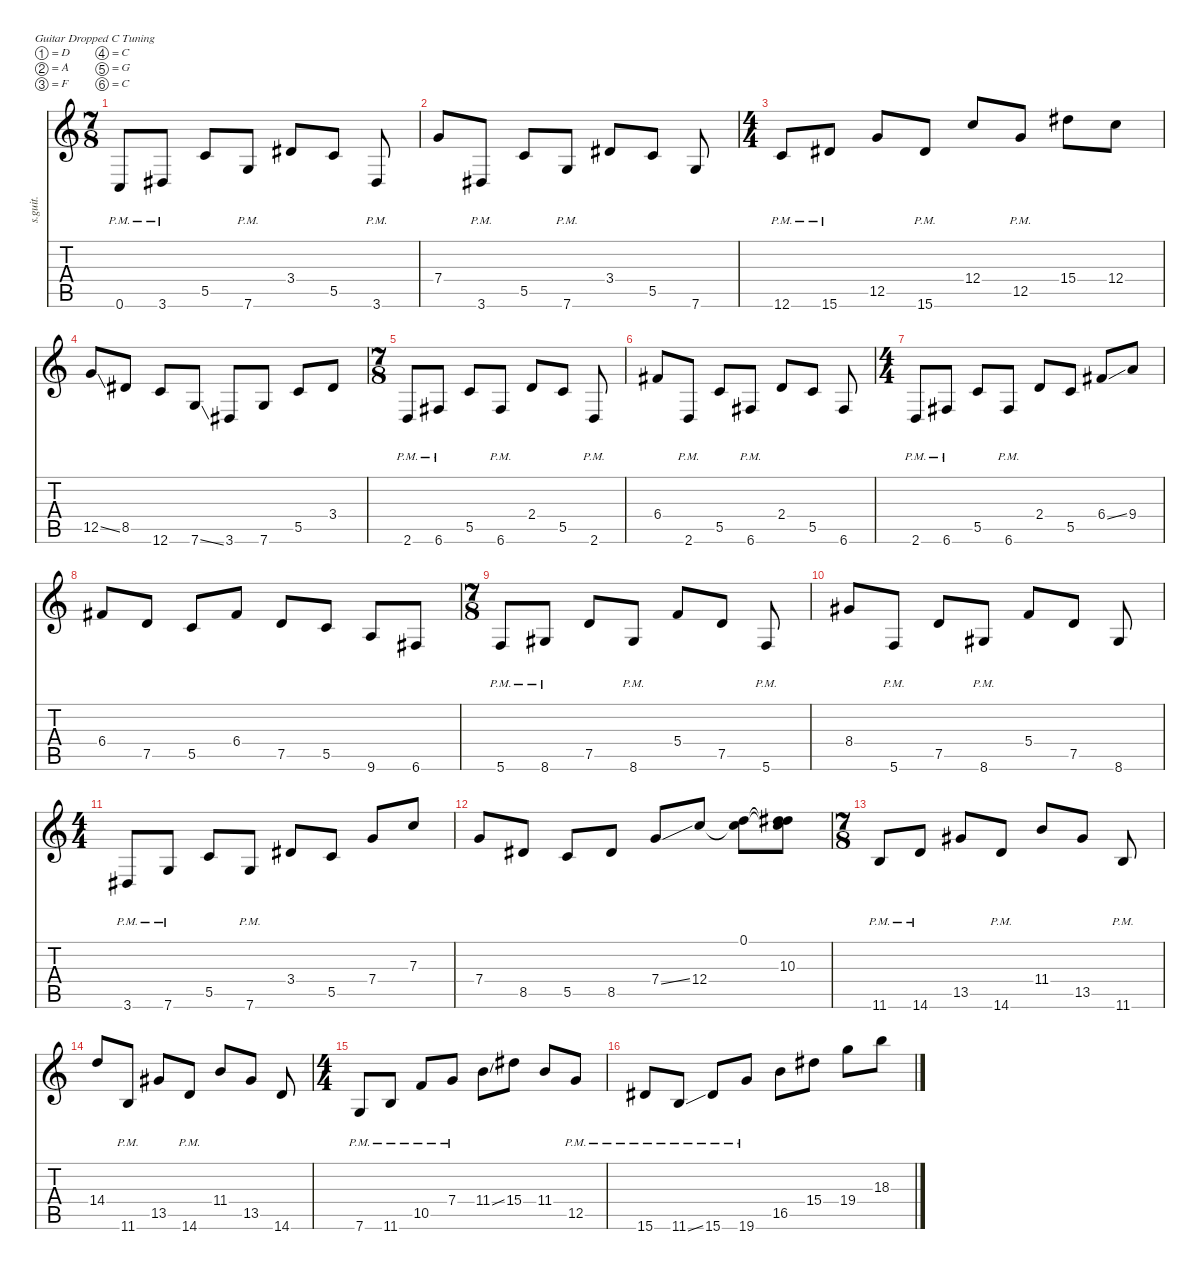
\defaultSystemsLayout 4
\hideDynamics
\bracketExtendMode nobrackets
\track ("Jake Bowen" "s.guit.") {instrument distortionguitar}
\staff {score tabs}
\tuning (D4 A3 F3 C3 G2 C2)
\ts (7 8)
\beaming (8 2 2 2 2)
\tempo (213 hide)
\clef g2
\ks c
0.6{pm}.8{lyrics (0 "") lyrics (1 "") lyrics (2 "") lyrics (3 "") lyrics (4 "") dy mf} 3.6{pm acc #}.8{lyrics (0 "") lyrics (1 "") lyrics (2 "") lyrics (3 "") lyrics (4 "")} 5.5.8{lyrics (0 "") lyrics (1 "") lyrics (2 "") lyrics (3 "") lyrics (4 "")} 7.6{pm}.8{lyrics (0 "") lyrics (1 "") lyrics (2 "") lyrics (3 "") lyrics (4 "")} 3.4{acc #}.8{lyrics (0 "") lyrics (1 "") lyrics (2 "") lyrics (3 "") lyrics (4 "")} 5.5.8{lyrics (0 "") lyrics (1 "") lyrics (2 "") lyrics (3 "") lyrics (4 "")} 3.6{pm acc #}.8{lyrics (0 "") lyrics (1 "") lyrics (2 "") lyrics (3 "") lyrics (4 "")} |
7.4.8{lyrics (0 "") lyrics (1 "") lyrics (2 "") lyrics (3 "") lyrics (4 "")} 3.6{pm acc #}.8{lyrics (0 "") lyrics (1 "") lyrics (2 "") lyrics (3 "") lyrics (4 "")} 5.5.8{lyrics (0 "") lyrics (1 "") lyrics (2 "") lyrics (3 "") lyrics (4 "")} 7.6{pm}.8{lyrics (0 "") lyrics (1 "") lyrics (2 "") lyrics (3 "") lyrics (4 "")} 3.4{acc #}.8{lyrics (0 "") lyrics (1 "") lyrics (2 "") lyrics (3 "") lyrics (4 "")} 5.5.8{lyrics (0 "") lyrics (1 "") lyrics (2 "") lyrics (3 "") lyrics (4 "")} 7.6.8{lyrics (0 "") lyrics (1 "") lyrics (2 "") lyrics (3 "") lyrics (4 "")} |
\ts (4 4)
\beaming (8 2 2 2 2)
12.6{pm}.8{lyrics (0 "") lyrics (1 "") lyrics (2 "") lyrics (3 "") lyrics (4 "")} 15.6{pm acc #}.8{lyrics (0 "") lyrics (1 "") lyrics (2 "") lyrics (3 "") lyrics (4 "")} 12.5.8{lyrics (0 "") lyrics (1 "") lyrics (2 "") lyrics (3 "") lyrics (4 "")} 15.6{pm acc #}.8{lyrics (0 "") lyrics (1 "") lyrics (2 "") lyrics (3 "") lyrics (4 "")} 12.4.8{lyrics (0 "") lyrics (1 "") lyrics (2 "") lyrics (3 "") lyrics (4 "")} 12.5{pm}.8{lyrics (0 "") lyrics (1 "") lyrics (2 "") lyrics (3 "") lyrics (4 "")} 15.4{acc #}.8{lyrics (0 "") lyrics (1 "") lyrics (2 "") lyrics (3 "") lyrics (4 "")} 12.4.8{lyrics (0 "") lyrics (1 "") lyrics (2 "") lyrics (3 "") lyrics (4 "") dy f} |
12.5{ss}.8{lyrics (0 "") lyrics (1 "") lyrics (2 "") lyrics (3 "") lyrics (4 "")} 8.5{acc #}.8{lyrics (0 "") lyrics (1 "") lyrics (2 "") lyrics (3 "") lyrics (4 "") dy mf} 12.6.8{lyrics (0 "") lyrics (1 "") lyrics (2 "") lyrics (3 "") lyrics (4 "")} 7.6{ss}.8{lyrics (0 "") lyrics (1 "") lyrics (2 "") lyrics (3 "") lyrics (4 "")} 3.6{acc #}.8{lyrics (0 "") lyrics (1 "") lyrics (2 "") lyrics (3 "") lyrics (4 "")} 7.6.8{lyrics (0 "") lyrics (1 "") lyrics (2 "") lyrics (3 "") lyrics (4 "")} 5.5.8{lyrics (0 "") lyrics (1 "") lyrics (2 "") lyrics (3 "") lyrics (4 "")} 3.4{acc #}.8{lyrics (0 "") lyrics (1 "") lyrics (2 "") lyrics (3 "") lyrics (4 "")} |
\ts (7 8)
\beaming (8 2 2 2 2)
2.6{pm}.8{lyrics (0 "") lyrics (1 "") lyrics (2 "") lyrics (3 "") lyrics (4 "")} 6.6{pm acc #}.8{lyrics (0 "") lyrics (1 "") lyrics (2 "") lyrics (3 "") lyrics (4 "")} 5.5.8{lyrics (0 "") lyrics (1 "") lyrics (2 "") lyrics (3 "") lyrics (4 "")} 6.6{pm acc #}.8{lyrics (0 "") lyrics (1 "") lyrics (2 "") lyrics (3 "") lyrics (4 "")} 2.4.8{lyrics (0 "") lyrics (1 "") lyrics (2 "") lyrics (3 "") lyrics (4 "")} 5.5.8{lyrics (0 "") lyrics (1 "") lyrics (2 "") lyrics (3 "") lyrics (4 "")} 2.6{pm}.8{lyrics (0 "") lyrics (1 "") lyrics (2 "") lyrics (3 "") lyrics (4 "")} |
6.4{acc #}.8{lyrics (0 "") lyrics (1 "") lyrics (2 "") lyrics (3 "") lyrics (4 "")} 2.6{pm}.8{lyrics (0 "") lyrics (1 "") lyrics (2 "") lyrics (3 "") lyrics (4 "")} 5.5.8{lyrics (0 "") lyrics (1 "") lyrics (2 "") lyrics (3 "") lyrics (4 "")} 6.6{pm acc #}.8{lyrics (0 "") lyrics (1 "") lyrics (2 "") lyrics (3 "") lyrics (4 "")} 2.4.8{lyrics (0 "") lyrics (1 "") lyrics (2 "") lyrics (3 "") lyrics (4 "")} 5.5.8{lyrics (0 "") lyrics (1 "") lyrics (2 "") lyrics (3 "") lyrics (4 "")} 6.6{acc #}.8{lyrics (0 "") lyrics (1 "") lyrics (2 "") lyrics (3 "") lyrics (4 "")} |
\ts (4 4)
\beaming (8 2 2 2 2)
2.6{pm}.8{lyrics (0 "") lyrics (1 "") lyrics (2 "") lyrics (3 "") lyrics (4 "")} 6.6{pm acc #}.8{lyrics (0 "") lyrics (1 "") lyrics (2 "") lyrics (3 "") lyrics (4 "")} 5.5.8{lyrics (0 "") lyrics (1 "") lyrics (2 "") lyrics (3 "") lyrics (4 "")} 6.6{pm acc #}.8{lyrics (0 "") lyrics (1 "") lyrics (2 "") lyrics (3 "") lyrics (4 "")} 2.4.8{lyrics (0 "") lyrics (1 "") lyrics (2 "") lyrics (3 "") lyrics (4 "")} 5.5.8{lyrics (0 "") lyrics (1 "") lyrics (2 "") lyrics (3 "") lyrics (4 "")} 6.4{ss acc #}.8{lyrics (0 "") lyrics (1 "") lyrics (2 "") lyrics (3 "") lyrics (4 "")} 9.4.8{lyrics (0 "") lyrics (1 "") lyrics (2 "") lyrics (3 "") lyrics (4 "")} |
6.4{acc #}.8{lyrics (0 "") lyrics (1 "") lyrics (2 "") lyrics (3 "") lyrics (4 "")} 7.5.8{lyrics (0 "") lyrics (1 "") lyrics (2 "") lyrics (3 "") lyrics (4 "")} 5.5.8{lyrics (0 "") lyrics (1 "") lyrics (2 "") lyrics (3 "") lyrics (4 "")} 6.4{acc #}.8{lyrics (0 "") lyrics (1 "") lyrics (2 "") lyrics (3 "") lyrics (4 "")} 7.5.8{lyrics (0 "") lyrics (1 "") lyrics (2 "") lyrics (3 "") lyrics (4 "")} 5.5.8{lyrics (0 "") lyrics (1 "") lyrics (2 "") lyrics (3 "") lyrics (4 "")} 9.6.8{lyrics (0 "") lyrics (1 "") lyrics (2 "") lyrics (3 "") lyrics (4 "")} 6.6{acc #}.8{lyrics (0 "") lyrics (1 "") lyrics (2 "") lyrics (3 "") lyrics (4 "")} |
\ts (7 8)
\beaming (8 2 2 2 2)
5.6{pm}.8{lyrics (0 "") lyrics (1 "") lyrics (2 "") lyrics (3 "") lyrics (4 "")} 8.6{pm acc #}.8{lyrics (0 "") lyrics (1 "") lyrics (2 "") lyrics (3 "") lyrics (4 "")} 7.5.8{lyrics (0 "") lyrics (1 "") lyrics (2 "") lyrics (3 "") lyrics (4 "")} 8.6{pm acc #}.8{lyrics (0 "") lyrics (1 "") lyrics (2 "") lyrics (3 "") lyrics (4 "")} 5.4.8{lyrics (0 "") lyrics (1 "") lyrics (2 "") lyrics (3 "") lyrics (4 "")} 7.5.8{lyrics (0 "") lyrics (1 "") lyrics (2 "") lyrics (3 "") lyrics (4 "")} 5.6{pm}.8{lyrics (0 "") lyrics (1 "") lyrics (2 "") lyrics (3 "") lyrics (4 "")} |
8.4{acc #}.8{lyrics (0 "") lyrics (1 "") lyrics (2 "") lyrics (3 "") lyrics (4 "")} 5.6{pm}.8{lyrics (0 "") lyrics (1 "") lyrics (2 "") lyrics (3 "") lyrics (4 "")} 7.5.8{lyrics (0 "") lyrics (1 "") lyrics (2 "") lyrics (3 "") lyrics (4 "")} 8.6{pm acc #}.8{lyrics (0 "") lyrics (1 "") lyrics (2 "") lyrics (3 "") lyrics (4 "")} 5.4.8{lyrics (0 "") lyrics (1 "") lyrics (2 "") lyrics (3 "") lyrics (4 "")} 7.5.8{lyrics (0 "") lyrics (1 "") lyrics (2 "") lyrics (3 "") lyrics (4 "")} 8.6{acc #}.8{lyrics (0 "") lyrics (1 "") lyrics (2 "") lyrics (3 "") lyrics (4 "")} |
\ts (4 4)
\beaming (8 2 2 2 2)
3.6{pm acc #}.8{lyrics (0 "") lyrics (1 "") lyrics (2 "") lyrics (3 "") lyrics (4 "")} 7.6{pm}.8{lyrics (0 "") lyrics (1 "") lyrics (2 "") lyrics (3 "") lyrics (4 "")} 5.5.8{lyrics (0 "") lyrics (1 "") lyrics (2 "") lyrics (3 "") lyrics (4 "")} 7.6{pm}.8{lyrics (0 "") lyrics (1 "") lyrics (2 "") lyrics (3 "") lyrics (4 "")} 3.4{acc #}.8{lyrics (0 "") lyrics (1 "") lyrics (2 "") lyrics (3 "") lyrics (4 "")} 5.5.8{lyrics (0 "") lyrics (1 "") lyrics (2 "") lyrics (3 "") lyrics (4 "")} 7.4.8{lyrics (0 "") lyrics (1 "") lyrics (2 "") lyrics (3 "") lyrics (4 "")} 7.3.8{lyrics (0 "") lyrics (1 "") lyrics (2 "") lyrics (3 "") lyrics (4 "")} |
7.4.8{lyrics (0 "") lyrics (1 "") lyrics (2 "") lyrics (3 "") lyrics (4 "")} 8.5{acc #}.8{lyrics (0 "") lyrics (1 "") lyrics (2 "") lyrics (3 "") lyrics (4 "")} 5.5.8{lyrics (0 "") lyrics (1 "") lyrics (2 "") lyrics (3 "") lyrics (4 "")} 8.5{acc #}.8{lyrics (0 "") lyrics (1 "") lyrics (2 "") lyrics (3 "") lyrics (4 "")} 7.4{ss}.8{lyrics (0 "") lyrics (1 "") lyrics (2 "") lyrics (3 "") lyrics (4 "")} 12.4.8{lyrics (0 "") lyrics (1 "") lyrics (2 "") lyrics (3 "") lyrics (4 "")} (0.1 12.4{t}).8{lyrics (0 "") lyrics (1 "") lyrics (2 "") lyrics (3 "") lyrics (4 "")} (0.1{t} 10.3{acc #} 12.4{t}).8{lyrics (0 "") lyrics (1 "") lyrics (2 "") lyrics (3 "") lyrics (4 "")} |
\ts (7 8)
\beaming (8 2 2 2 2)
11.6{pm}.8{lyrics (0 "") lyrics (1 "") lyrics (2 "") lyrics (3 "") lyrics (4 "")} 14.6{pm}.8{lyrics (0 "") lyrics (1 "") lyrics (2 "") lyrics (3 "") lyrics (4 "")} 13.5{acc #}.8{lyrics (0 "") lyrics (1 "") lyrics (2 "") lyrics (3 "") lyrics (4 "")} 14.6{pm}.8{lyrics (0 "") lyrics (1 "") lyrics (2 "") lyrics (3 "") lyrics (4 "")} 11.4.8{lyrics (0 "") lyrics (1 "") lyrics (2 "") lyrics (3 "") lyrics (4 "")} 13.5{acc #}.8{lyrics (0 "") lyrics (1 "") lyrics (2 "") lyrics (3 "") lyrics (4 "")} 11.6{pm}.8{lyrics (0 "") lyrics (1 "") lyrics (2 "") lyrics (3 "") lyrics (4 "")} |
14.4.8{lyrics (0 "") lyrics (1 "") lyrics (2 "") lyrics (3 "") lyrics (4 "")} 11.6{pm}.8{lyrics (0 "") lyrics (1 "") lyrics (2 "") lyrics (3 "") lyrics (4 "")} 13.5{acc #}.8{lyrics (0 "") lyrics (1 "") lyrics (2 "") lyrics (3 "") lyrics (4 "")} 14.6{pm}.8{lyrics (0 "") lyrics (1 "") lyrics (2 "") lyrics (3 "") lyrics (4 "")} 11.4.8{lyrics (0 "") lyrics (1 "") lyrics (2 "") lyrics (3 "") lyrics (4 "")} 13.5{acc #}.8{lyrics (0 "") lyrics (1 "") lyrics (2 "") lyrics (3 "") lyrics (4 "")} 14.6.8{lyrics (0 "") lyrics (1 "") lyrics (2 "") lyrics (3 "") lyrics (4 "")} |
\ts (4 4)
\beaming (8 2 2 2 2)
7.6{pm}.8{lyrics (0 "") lyrics (1 "") lyrics (2 "") lyrics (3 "") lyrics (4 "")} 11.6{pm}.8{lyrics (0 "") lyrics (1 "") lyrics (2 "") lyrics (3 "") lyrics (4 "")} 10.5{pm}.8{lyrics (0 "") lyrics (1 "") lyrics (2 "") lyrics (3 "") lyrics (4 "")} 7.4{pm}.8{lyrics (0 "") lyrics (1 "") lyrics (2 "") lyrics (3 "") lyrics (4 "")} 11.4{ss}.8{lyrics (0 "") lyrics (1 "") lyrics (2 "") lyrics (3 "") lyrics (4 "")} 15.4{acc #}.8{lyrics (0 "") lyrics (1 "") lyrics (2 "") lyrics (3 "") lyrics (4 "")} 11.4.8{lyrics (0 "") lyrics (1 "") lyrics (2 "") lyrics (3 "") lyrics (4 "")} 12.5{pm}.8{lyrics (0 "") lyrics (1 "") lyrics (2 "") lyrics (3 "") lyrics (4 "")} |
15.6{pm acc #}.8{lyrics (0 "") lyrics (1 "") lyrics (2 "") lyrics (3 "") lyrics (4 "")} 11.6{ss pm}.8{lyrics (0 "") lyrics (1 "") lyrics (2 "") lyrics (3 "") lyrics (4 "")} 15.6{pm acc #}.8{lyrics (0 "") lyrics (1 "") lyrics (2 "") lyrics (3 "") lyrics (4 "")} 19.6{pm}.8{lyrics (0 "") lyrics (1 "") lyrics (2 "") lyrics (3 "") lyrics (4 "")} 16.5.8{lyrics (0 "") lyrics (1 "") lyrics (2 "") lyrics (3 "") lyrics (4 "")} 15.4{acc #}.8{lyrics (0 "") lyrics (1 "") lyrics (2 "") lyrics (3 "") lyrics (4 "")} 19.4.8{lyrics (0 "") lyrics (1 "") lyrics (2 "") lyrics (3 "") lyrics (4 "")} 18.3.8{lyrics (0 "") lyrics (1 "") lyrics (2 "") lyrics (3 "") lyrics (4 "")}
